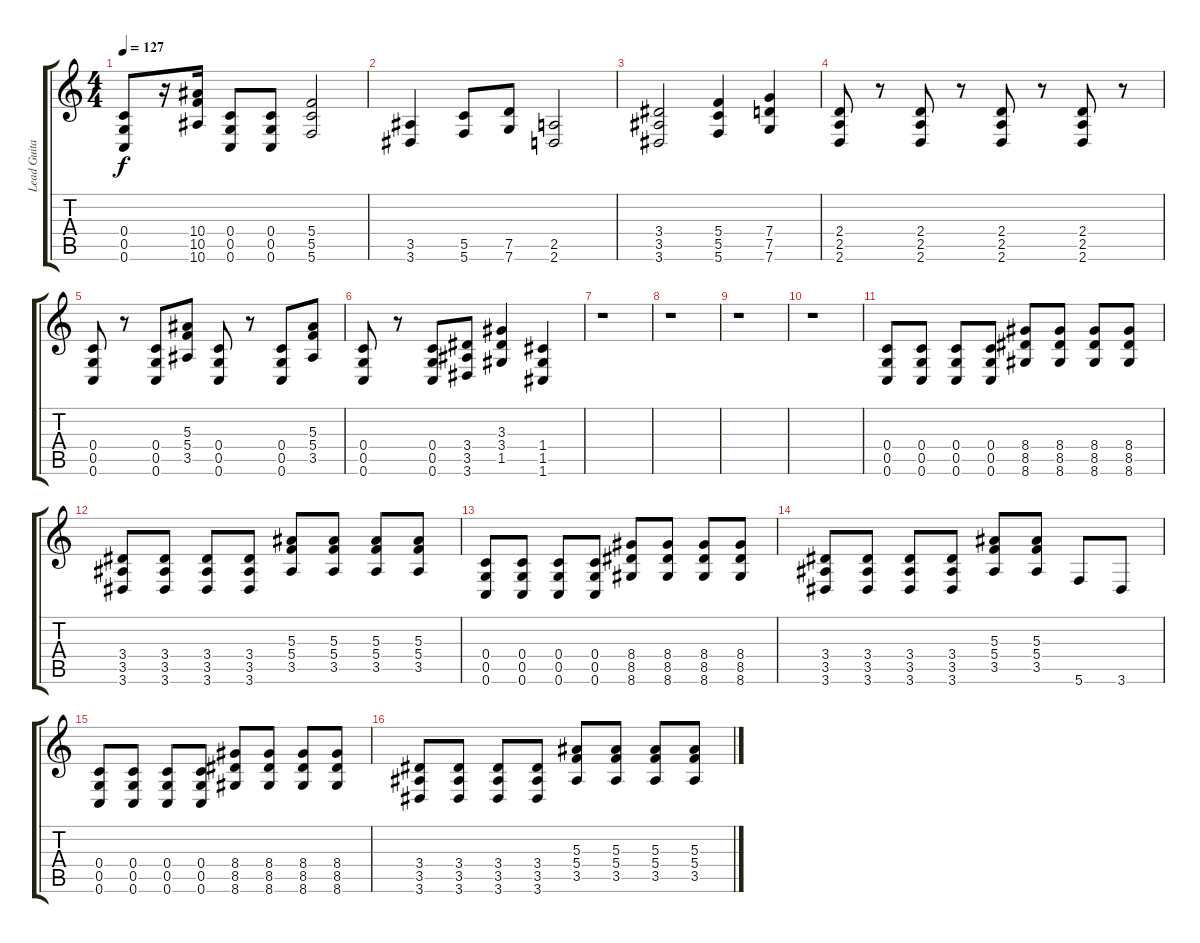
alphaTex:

\track ("Lead Guitar" "Lead Guita") {instrument distortionguitar}
\staff {score tabs}
\tuning (D4 A3 F3 C3 G2 C2) {hide}
\ts (4 4)
\tempo 127
\clef g2
\ks c
(0.4 0.5 0.6).8{dy f} r.16 (10.4 10.5 10.6).16 (0.4 0.5 0.6).8 (0.4 0.5 0.6).8 (5.4 5.5 5.6).2 |
(3.5 3.6).4 (5.5 5.6).8 (7.5 7.6).8 (2.5 2.6).2 |
(3.4 3.5 3.6).2 (5.4 5.5 5.6).4 (7.4 7.5 7.6).4 |
(2.4 2.5 2.6).8 r.8 (2.4 2.5 2.6).8 r.8 (2.4 2.5 2.6).8 r.8 (2.4 2.5 2.6).8 r.8 |
(0.4 0.5 0.6).8 r.8 (0.4 0.5 0.6).8 (5.3 5.4 3.5).8 (0.4 0.5 0.6).8 r.8 (0.4 0.5 0.6).8 (5.3 5.4 3.5).8 |
(0.4 0.5 0.6).8 r.8 (0.4 0.5 0.6).8 (3.4 3.5 3.6).8 (3.3 3.4 1.5).4 (1.4 1.5 1.6).4 |
r.1 |
r.1 |
r.1 |
r.1 |
(0.4 0.5 0.6).8 (0.4 0.5 0.6).8 (0.4 0.5 0.6).8 (0.4 0.5 0.6).8 (8.4 8.5 8.6).8 (8.4 8.5 8.6).8 (8.4 8.5 8.6).8 (8.4 8.5 8.6).8 |
(3.4 3.5 3.6).8 (3.4 3.5 3.6).8 (3.4 3.5 3.6).8 (3.4 3.5 3.6).8 (5.3 5.4 3.5).8 (5.3 5.4 3.5).8 (5.3 5.4 3.5).8 (5.3 5.4 3.5).8 |
(0.4 0.5 0.6).8 (0.4 0.5 0.6).8 (0.4 0.5 0.6).8 (0.4 0.5 0.6).8 (8.4 8.5 8.6).8 (8.4 8.5 8.6).8 (8.4 8.5 8.6).8 (8.4 8.5 8.6).8 |
(3.4 3.5 3.6).8 (3.4 3.5 3.6).8 (3.4 3.5 3.6).8 (3.4 3.5 3.6).8 (5.3 5.4 3.5).8 (5.3 5.4 3.5).8 5.6.8 3.6.8 |
(0.4 0.5 0.6).8 (0.4 0.5 0.6).8 (0.4 0.5 0.6).8 (0.4 0.5 0.6).8 (8.4 8.5 8.6).8 (8.4 8.5 8.6).8 (8.4 8.5 8.6).8 (8.4 8.5 8.6).8 |
(3.4 3.5 3.6).8 (3.4 3.5 3.6).8 (3.4 3.5 3.6).8 (3.4 3.5 3.6).8 (5.3 5.4 3.5).8 (5.3 5.4 3.5).8 (5.3 5.4 3.5).8 (5.3 5.4 3.5).8
